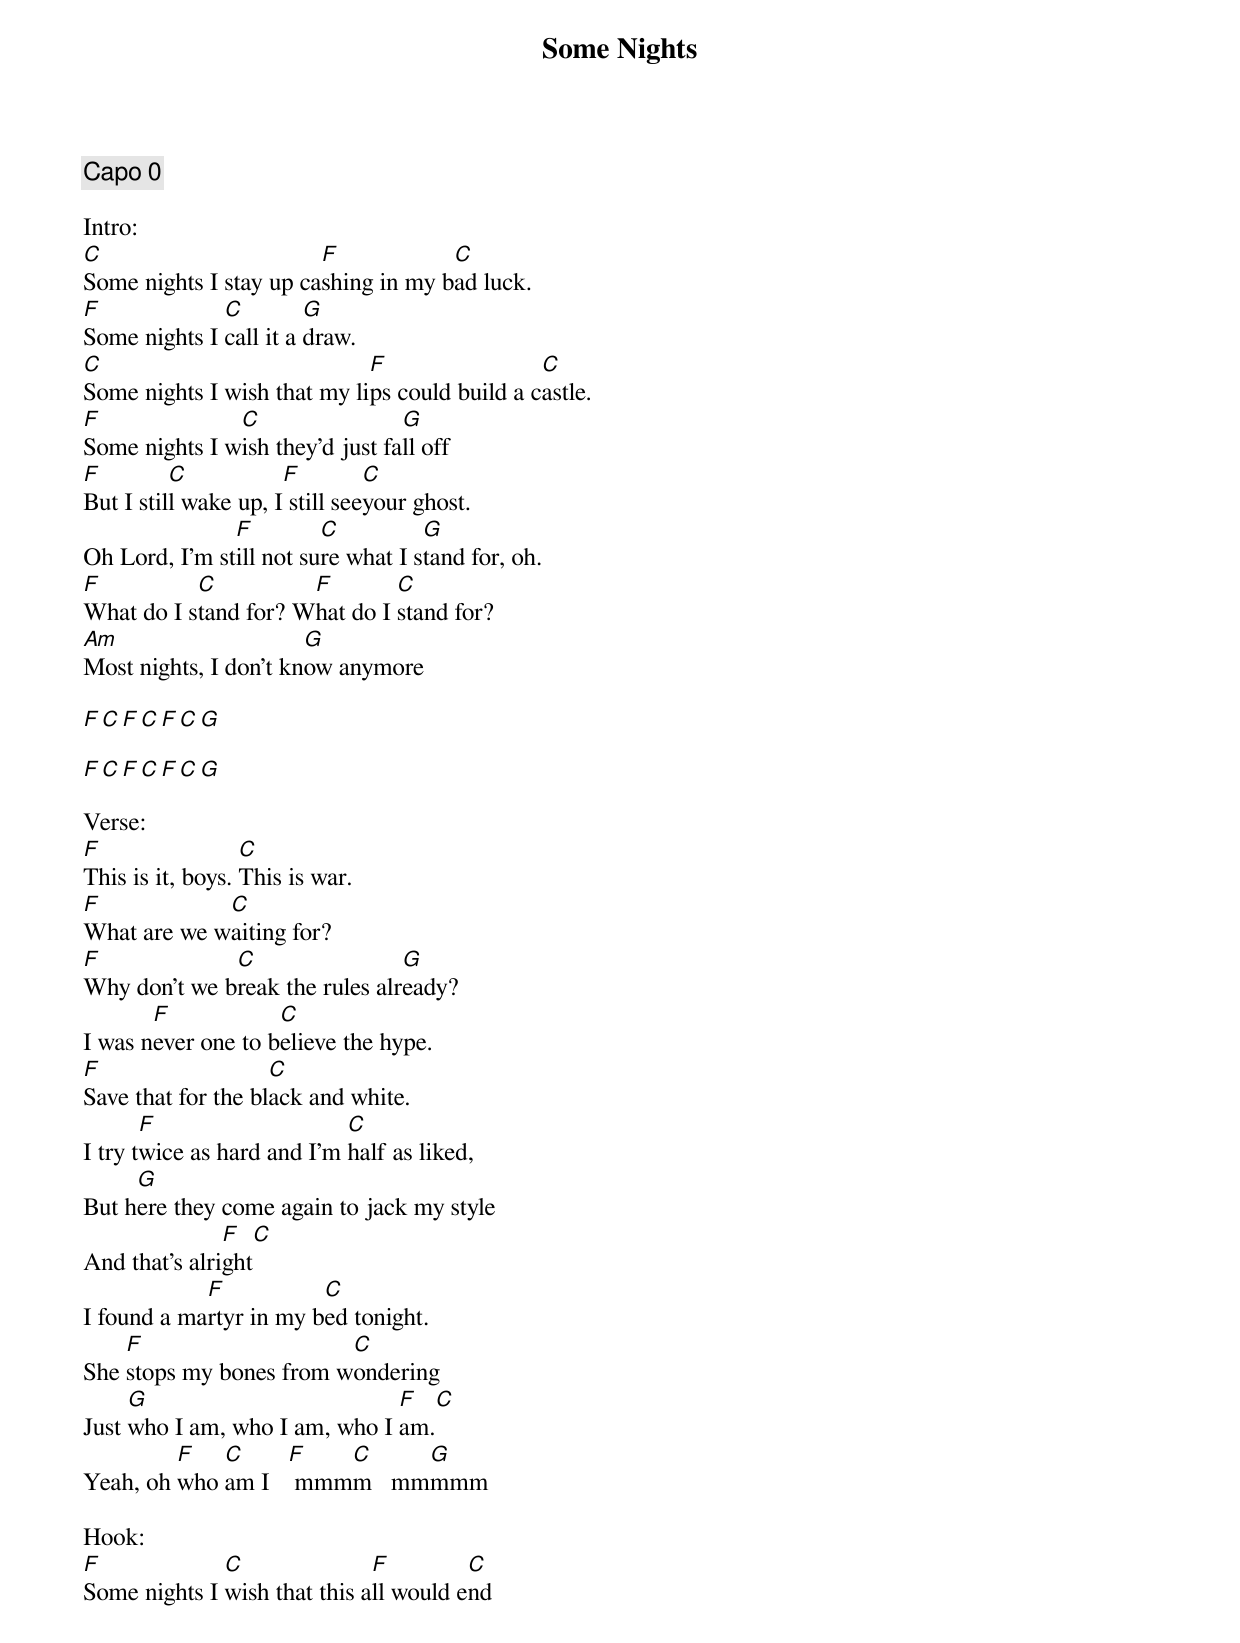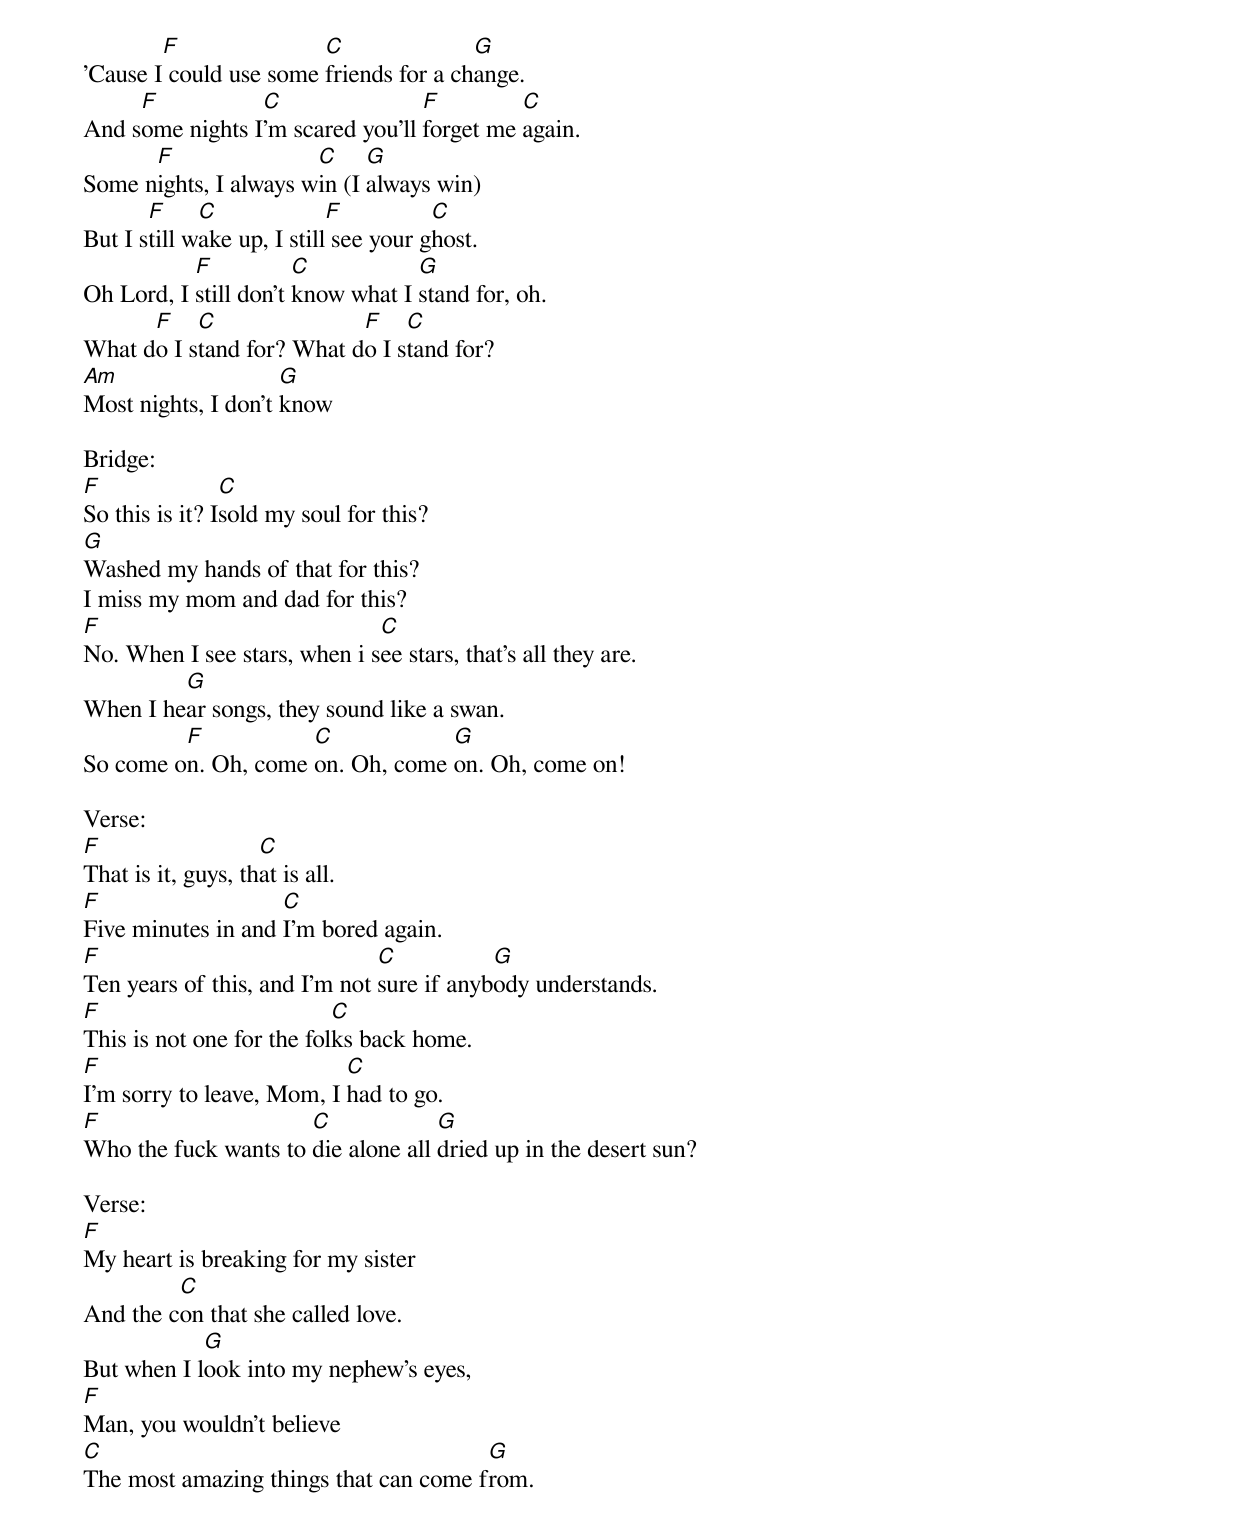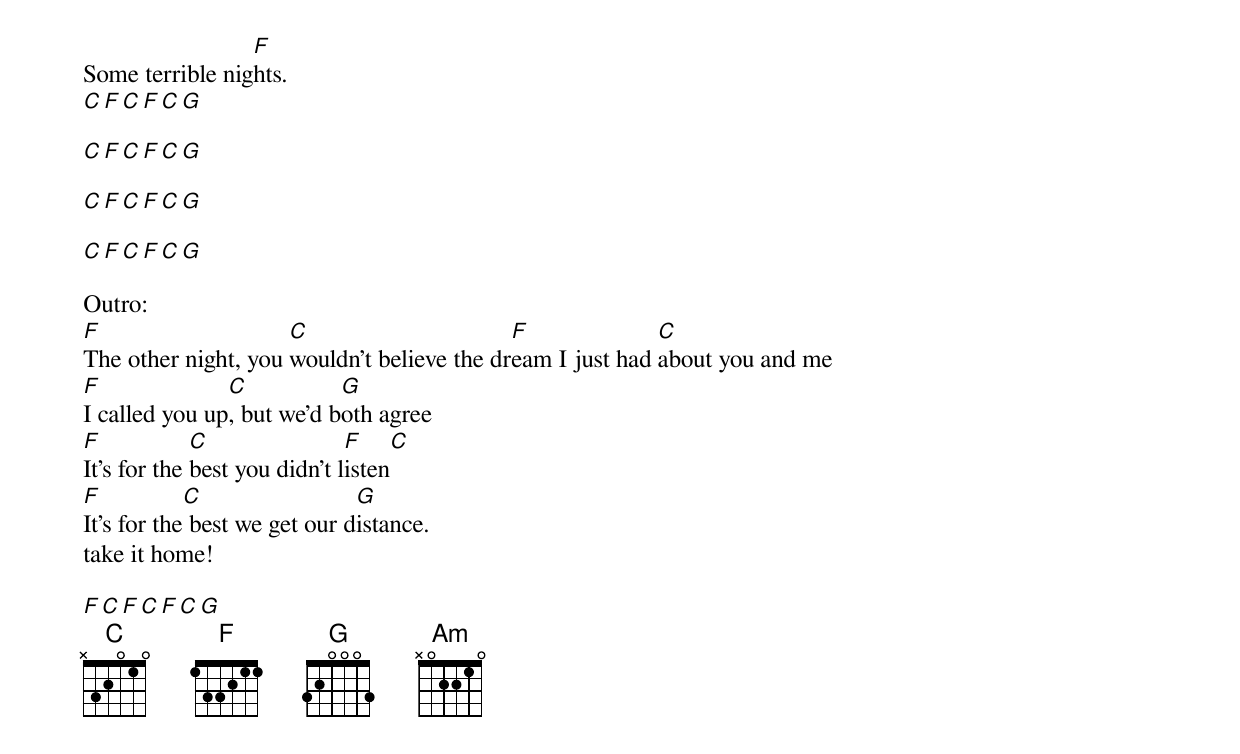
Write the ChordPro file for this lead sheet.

{title:Some Nights}
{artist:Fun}
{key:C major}
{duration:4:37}
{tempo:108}
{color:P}

{comment: Capo 0}

Intro:
[C]Some nights I stay up ca[F]shing in my b[C]ad luck.
[F]Some nights I [C]call it a [G]draw.
[C]Some nights I wish that my li[F]ps could build a c[C]astle.
[F]Some nights I w[C]ish they'd just fa[G]ll off
[F]But I stil[C]l wake up, I[F] still see[C]your ghost.
Oh Lord, I'm st[F]ill not su[C]re what I s[G]tand for, oh.
[F]What do I s[C]tand for? W[F]hat do I [C]stand for?
[Am]Most nights, I don't kn[G]ow anymore

[F][C][F][C][F][C][G]

[F][C][F][C][F][C][G]

Verse:
[F]This is it, boys. [C]This is war.
[F]What are we w[C]aiting for?
[F]Why don't we b[C]reak the rules alr[G]eady?
I was n[F]ever one to b[C]elieve the hype.
[F]Save that for the bl[C]ack and white.
I try t[F]wice as hard and I'm [C]half as liked,
But h[G]ere they come again to jack my style
And that's alri[F]ght[C]
I found a ma[F]rtyr in my b[C]ed tonight.
She [F]stops my bones from w[C]ondering
Just [G]who I am, who I am, who I [F]am.[C]
Yeah, oh [F]who [C]am I   [F] mmm[C]m   mm[G]mmm

Hook:
[F]Some nights I [C]wish that this a[F]ll would e[C]nd
'Cause I[F] could use some [C]friends for a ch[G]ange.
And s[F]ome nights I[C]'m scared you'll [F]forget me [C]again.
Some n[F]ights, I always w[C]in (I [G]always win)
But I s[F]till w[C]ake up, I still[F] see your g[C]host.
Oh Lord, I [F]still don't [C]know what I [G]stand for, oh.
What d[F]o I s[C]tand for? What d[F]o I s[C]tand for?
[Am]Most nights, I don't [G]know

Bridge:
[F]So this is it? I[C]sold my soul for this?
[G]Washed my hands of that for this?
I miss my mom and dad for this?
[F]No. When I see stars, when i s[C]ee stars, that's all they are.
When I he[G]ar songs, they sound like a swan.
So come o[F]n. Oh, come [C]on. Oh, come [G]on. Oh, come on!

Verse:
[F]That is it, guys, th[C]at is all.
[F]Five minutes in and [C]I'm bored again.
[F]Ten years of this, and I'm not [C]sure if anyb[G]ody understands.
[F]This is not one for the fol[C]ks back home.
[F]I'm sorry to leave, Mom, I [C]had to go.
[F]Who the fuck wants to [C]die alone all [G]dried up in the desert sun?

Verse:
[F]My heart is breaking for my sister
And the c[C]on that she called love.
But when I l[G]ook into my nephew's eyes,
[F]Man, you wouldn't believe
[C]The most amazing things that can come f[G]rom.
Some terrible nig[F]hts.
[C][F][C][F][C][G]

[C][F][C][F][C][G]

[C][F][C][F][C][G]

[C][F][C][F][C][G]

Outro:
[F]The other night, you [C]wouldn't believe the dr[F]eam I just had [C]about you and me
[F]I called you up[C], but we'd b[G]oth agree
[F]It's for the [C]best you didn't l[F]isten[C]
[F]It's for the[C] best we get our d[G]istance.
take it home!

[F][C][F][C][F][C][G]
